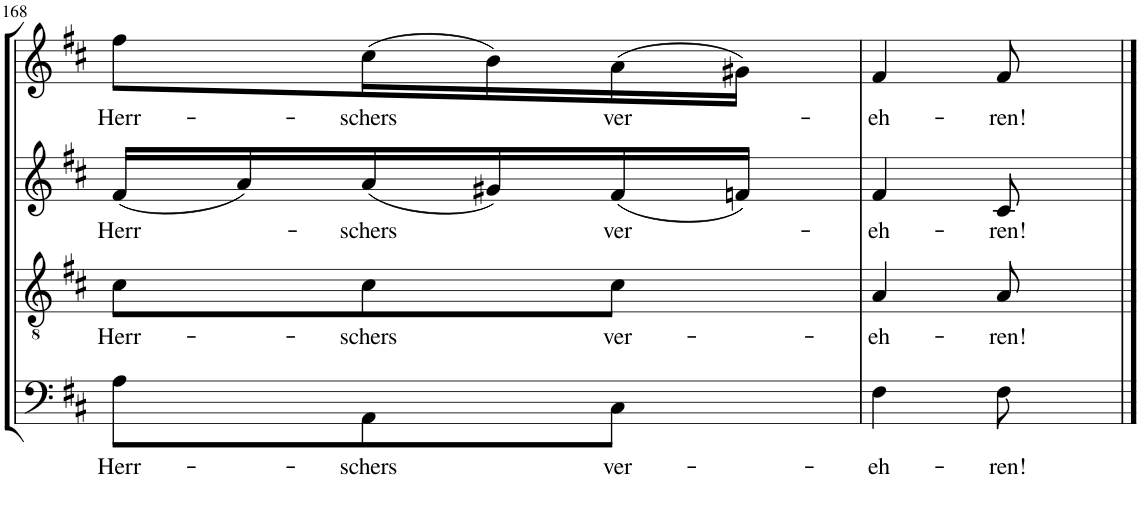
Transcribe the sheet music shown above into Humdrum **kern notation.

**kern	**text	**kern	**text	**kern	**text	**kern	**text
*part4	*part4	*part3	*part3	*part2	*part2	*part1	*part1
*staff4	*staff4	*staff3	*staff3	*staff2	*staff2	*staff1	*staff1
*I"BaÃ	*	*I"Tenor	*	*I"Alt	*	*I"Sopran	*
!!LO:PB:g=z
*clefF4	*	*clefGv2	*	*clefG2	*	*clefG2	*
*k[f#c#]	*	*k[f#c#]	*	*k[f#c#]	*	*k[f#c#]	*
*M3/8	*	*M3/8	*	*M3/8	*	*M3/8	*
=168	=168	=168	=168	=168	=168	=168	=168
!	!LO:LY:b	!	!LO:LY:b	!	!LO:LY:b	!	!LO:LY:b
8A\L	Herr-	8c#\L	Herr-	(16f#/LL	Herr	8ff#\L	Herr-
.	.	.	.	16a/)	.	.	.
!	!LO:LY:b	!	!LO:LY:b	!	!LO:LY:b	!	!LO:LY:b
8AA\	schers	8c#\	schers	(16a/	schers	(16cc#\L	schers
.	.	.	.	16g#X/)	.	16b\)	.
!	!LO:LY:b	!	!LO:LY:b	!	!LO:LY:b	!	!LO:LY:b
8C#\J	ver-	8c#\J	ver-	(16f#/	ver	(16a\	ver
.	.	.	.	16fn/JJ)	.	16g#X\JJ)	.
=169	=169	=169	=169	=169	=169	=169	=169
!	!LO:LY:b	!	!LO:LY:b	!	!LO:LY:b	!	!LO:LY:b
4F#\	eh-	4A/	eh-	4f#/	eh-	4f#/	eh-
!	!LO:LY:b	!	!LO:LY:b	!	!LO:LY:b	!	!LO:LY:b
8F#\	ren!	8A/	ren!	8c#/	ren!	8f#/	ren!
==	==	==	==	==	==	==	==
*-	*-	*-	*-	*-	*-	*-	*-
